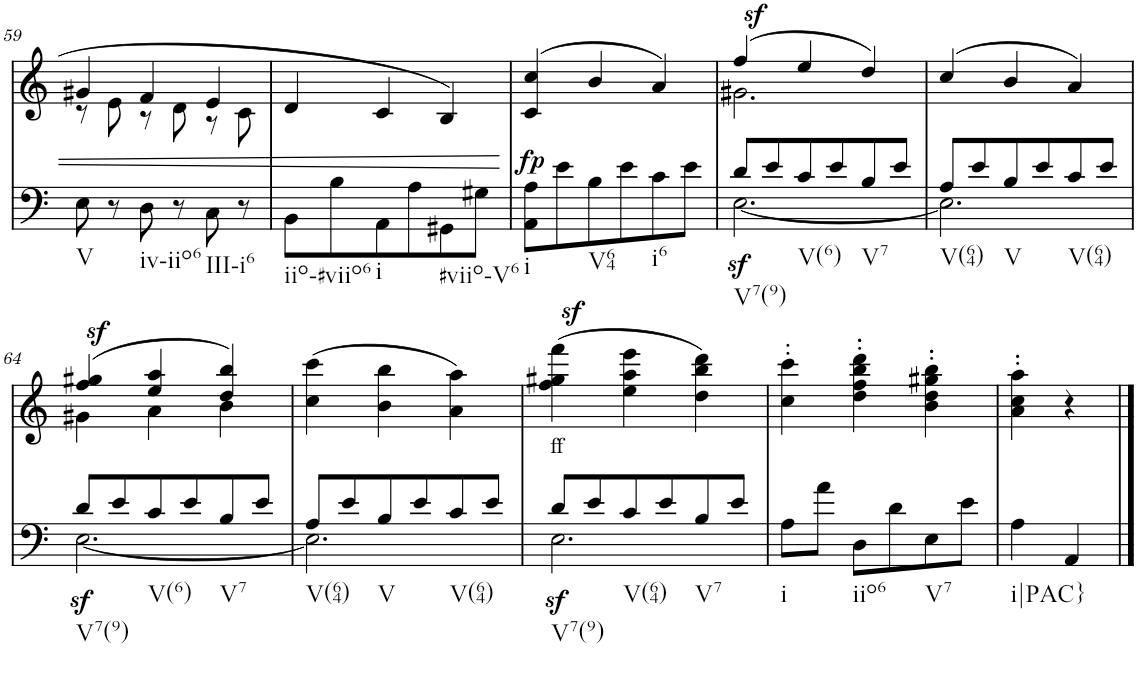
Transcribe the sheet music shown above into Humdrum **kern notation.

**kern	**dynam	**kern	**text	**dynam
*part2	*part2	*part1	*part1	*part1
*staff2	*staff2	*staff1	*staff1	*staff1
*I"piano	*	*I"piano	*	*
*I'Pno	*	*I'Pno	*	*
!!LO:PB:g=z
*clefF4	*	*clefG2	*	*
*k[]	*	*k[]	*	*
*M3/4	*	*M3/4	*	*
=59	=59	=59	=59	=59
*	*	*^	*	*
8E\	.	4g#X/	8r	.	.
8r	.	.	8e\	.	.
8D\	.	4f/	8r	.	.
8r	.	.	8d\	.	.
8C\	.	4e/	8r	.	.
8r	.	.	8c\	.	.
*	*	*v	*v	*	*
=60	=60	=60	=60	=60
8BB\L	.	4d/	.	.
8B\	.	.	.	.
8AA\	.	4c/	.	.
8A\	.	.	.	.
8GG#X\	.	4B/	.	.
8G#X\J	.	.	.	.
=61	=61	=61	=61	=61
!	!	!	!	!LO:DY:b
8AA\ 8A\L	.	(>4c/ 4cc/	.	fp
8e\	.	.	.	.
8B\	.	4b/	.	.
8e\	.	.	.	.
8c\	.	4a/)	.	.
8e\J	.	.	.	.
=62	=62	=62	=62	=62
*^	*	*^	*	*
!	!	!LO:DY:b	!	!	!	!LO:DY:a
8d/L	[2.E\	sf	(4ff/	2.g#X\	.	sf
8e/	.	.	.	.	.	.
8c/	.	.	4ee/	.	.	.
8e/	.	.	.	.	.	.
8B/	.	.	4dd/)	.	.	.
8e/J	.	.	.	.	.	.
*	*	*	*v	*v	*	*
=63	=63	=63	=63	=63	=63
8A/L	2.E\]	.	(>4cc/	.	.
8e/	.	.	.	.	.
8B/	.	.	4b/	.	.
8e/	.	.	.	.	.
8c/	.	.	4a/)	.	.
8e/J	.	.	.	.	.
!!LO:LB:g=z
=64	=64	=64	=64	=64	=64
*	*	*	*^	*	*
!	!	!LO:DY:b	!	!	!	!LO:DY:a
8d/L	[2.E\	sf	(>4ff/ 4gg#X/	4g#X\	.	sf
8e/	.	.	.	.	.	.
8c/	.	.	4ee/ 4aa/	4a\	.	.
8e/	.	.	.	.	.	.
8B/	.	.	4dd/ 4bb/)	4b\	.	.
8e/J	.	.	.	.	.	.
*	*	*	*v	*v	*	*
=65	=65	=65	=65	=65	=65
8A/L	2.E\]	.	(4cc\ 4ccc\	.	.
8e/	.	.	.	.	.
8B/	.	.	4b\ 4bb\	.	.
8e/	.	.	.	.	.
8c/	.	.	4a\ 4aa\)	.	.
8e/J	.	.	.	.	.
=66	=66	=66	=66	=66	=66
!	!	!LO:DY:b	!	!LO:LY:b	!
8d/L	2.E\	sf	(4ff\z> 4gg#X\z> 4fff\z>	ff	.
8e/	.	.	.	.	.
8c/	.	.	4ee\ 4aa\ 4eee\	.	.
8e/	.	.	.	.	.
8B/	.	.	4dd\ 4bb\ 4ddd\)	.	.
8e/J	.	.	.	.	.
*v	*v	*	*	*	*
=67	=67	=67	=67	=67
8A\L	.	4cc\' 4ccc\'	.	.
8a\J	.	.	.	.
8D\L	.	4dd\' 4ff\' 4bb\' 4ddd\'	.	.
8d\	.	.	.	.
8E\	.	4b\' 4dd\' 4gg#X\' 4bb\'	.	.
8e\J	.	.	.	.
=68	=68	=68	=68	=68
4A\	.	4a\' 4cc\' 4aa\'	.	.
4AA/	.	4r	.	.
==	==	==	==	==
*-	*-	*-	*-	*-
